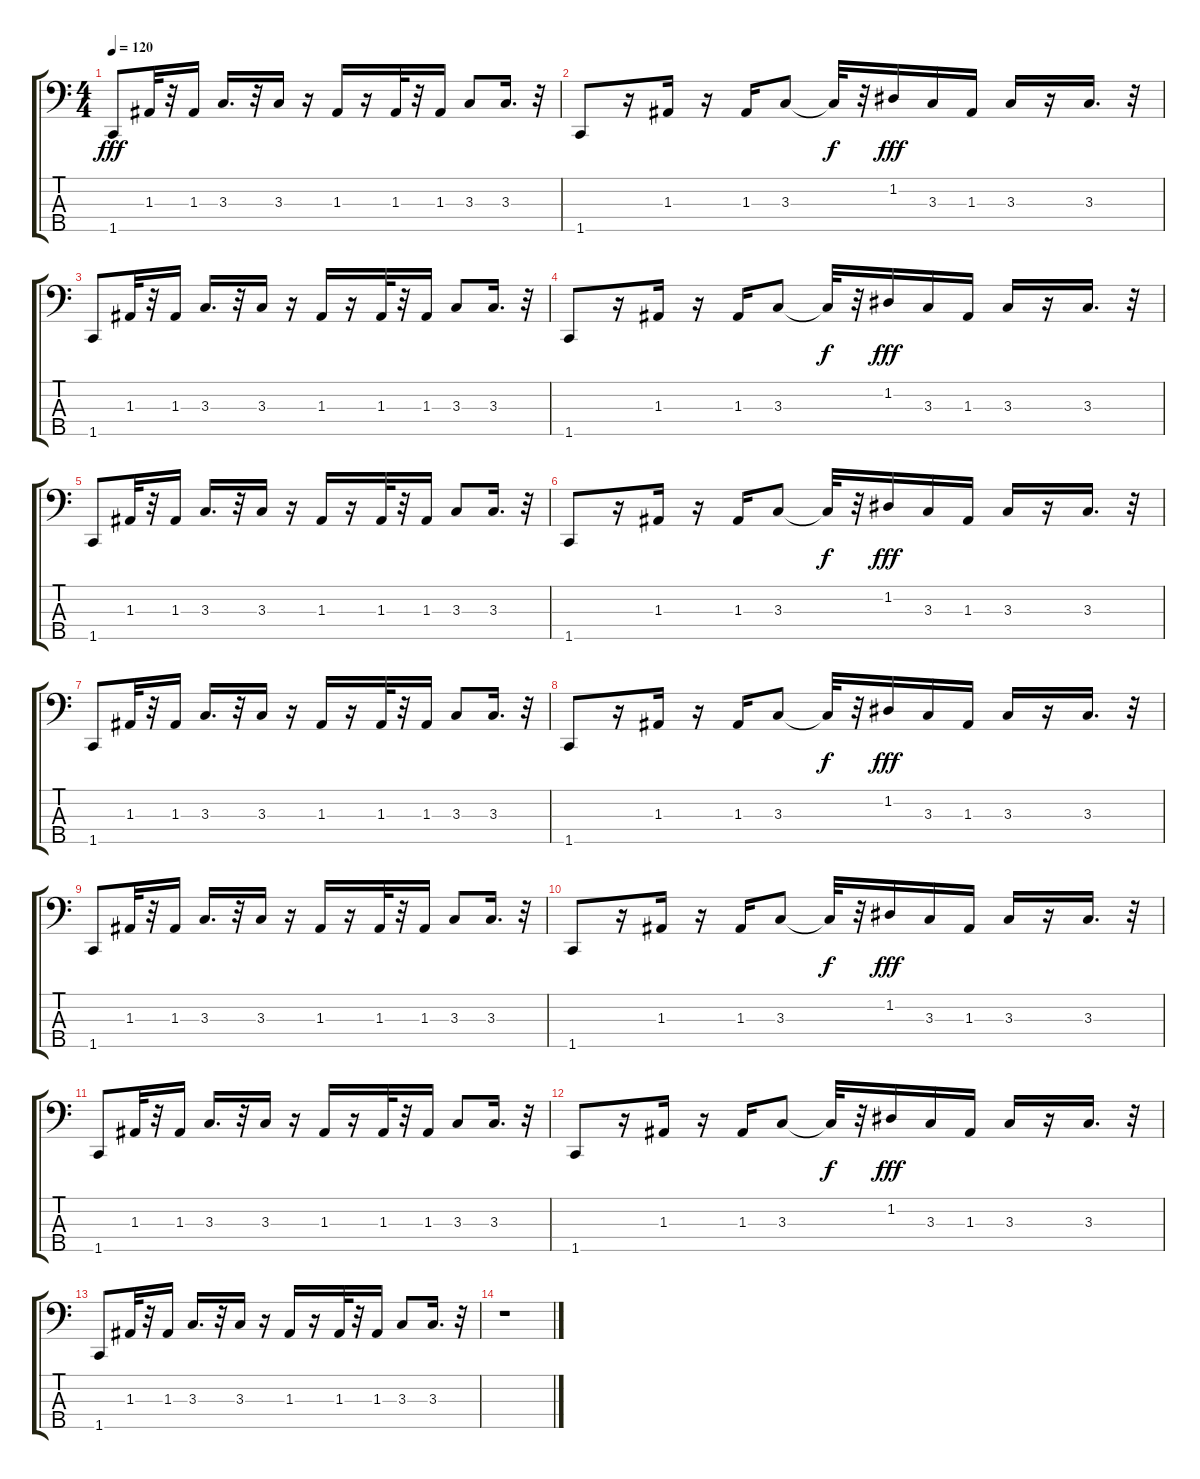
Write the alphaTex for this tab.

\track "" {instrument synthbass2}
\staff {score tabs}
\tuning (G2 D2 A1 E1 B0) {hide}
\ts (4 4)
\tempo 120
\clef f4
\ks c
1.5.8{dy fff} 1.3.32 r.32 1.3.16 3.3.16{d} r.32 3.3.16 r.16 1.3.16 r.16 1.3.32 r.32 1.3.16 3.3.8 3.3.16{d} r.32 |
1.5.8 r.16 1.3.16 r.16 1.3.16 3.3.8 3.3{t}.32{dy f} r.32 1.2.16{dy fff} 3.3.16 1.3.16 3.3.16 r.16 3.3.16{d} r.32 |
1.5.8 1.3.32 r.32 1.3.16 3.3.16{d} r.32 3.3.16 r.16 1.3.16 r.16 1.3.32 r.32 1.3.16 3.3.8 3.3.16{d} r.32 |
1.5.8 r.16 1.3.16 r.16 1.3.16 3.3.8 3.3{t}.32{dy f} r.32 1.2.16{dy fff} 3.3.16 1.3.16 3.3.16 r.16 3.3.16{d} r.32 |
1.5.8 1.3.32 r.32 1.3.16 3.3.16{d} r.32 3.3.16 r.16 1.3.16 r.16 1.3.32 r.32 1.3.16 3.3.8 3.3.16{d} r.32 |
1.5.8 r.16 1.3.16 r.16 1.3.16 3.3.8 3.3{t}.32{dy f} r.32 1.2.16{dy fff} 3.3.16 1.3.16 3.3.16 r.16 3.3.16{d} r.32 |
1.5.8 1.3.32 r.32 1.3.16 3.3.16{d} r.32 3.3.16 r.16 1.3.16 r.16 1.3.32 r.32 1.3.16 3.3.8 3.3.16{d} r.32 |
1.5.8 r.16 1.3.16 r.16 1.3.16 3.3.8 3.3{t}.32{dy f} r.32 1.2.16{dy fff} 3.3.16 1.3.16 3.3.16 r.16 3.3.16{d} r.32 |
1.5.8 1.3.32 r.32 1.3.16 3.3.16{d} r.32 3.3.16 r.16 1.3.16 r.16 1.3.32 r.32 1.3.16 3.3.8 3.3.16{d} r.32 |
1.5.8 r.16 1.3.16 r.16 1.3.16 3.3.8 3.3{t}.32{dy f} r.32 1.2.16{dy fff} 3.3.16 1.3.16 3.3.16 r.16 3.3.16{d} r.32 |
1.5.8 1.3.32 r.32 1.3.16 3.3.16{d} r.32 3.3.16 r.16 1.3.16 r.16 1.3.32 r.32 1.3.16 3.3.8 3.3.16{d} r.32 |
1.5.8 r.16 1.3.16 r.16 1.3.16 3.3.8 3.3{t}.32{dy f} r.32 1.2.16{dy fff} 3.3.16 1.3.16 3.3.16 r.16 3.3.16{d} r.32 |
1.5.8 1.3.32 r.32 1.3.16 3.3.16{d} r.32 3.3.16 r.16 1.3.16 r.16 1.3.32 r.32 1.3.16 3.3.8 3.3.16{d} r.32 |
r.1
